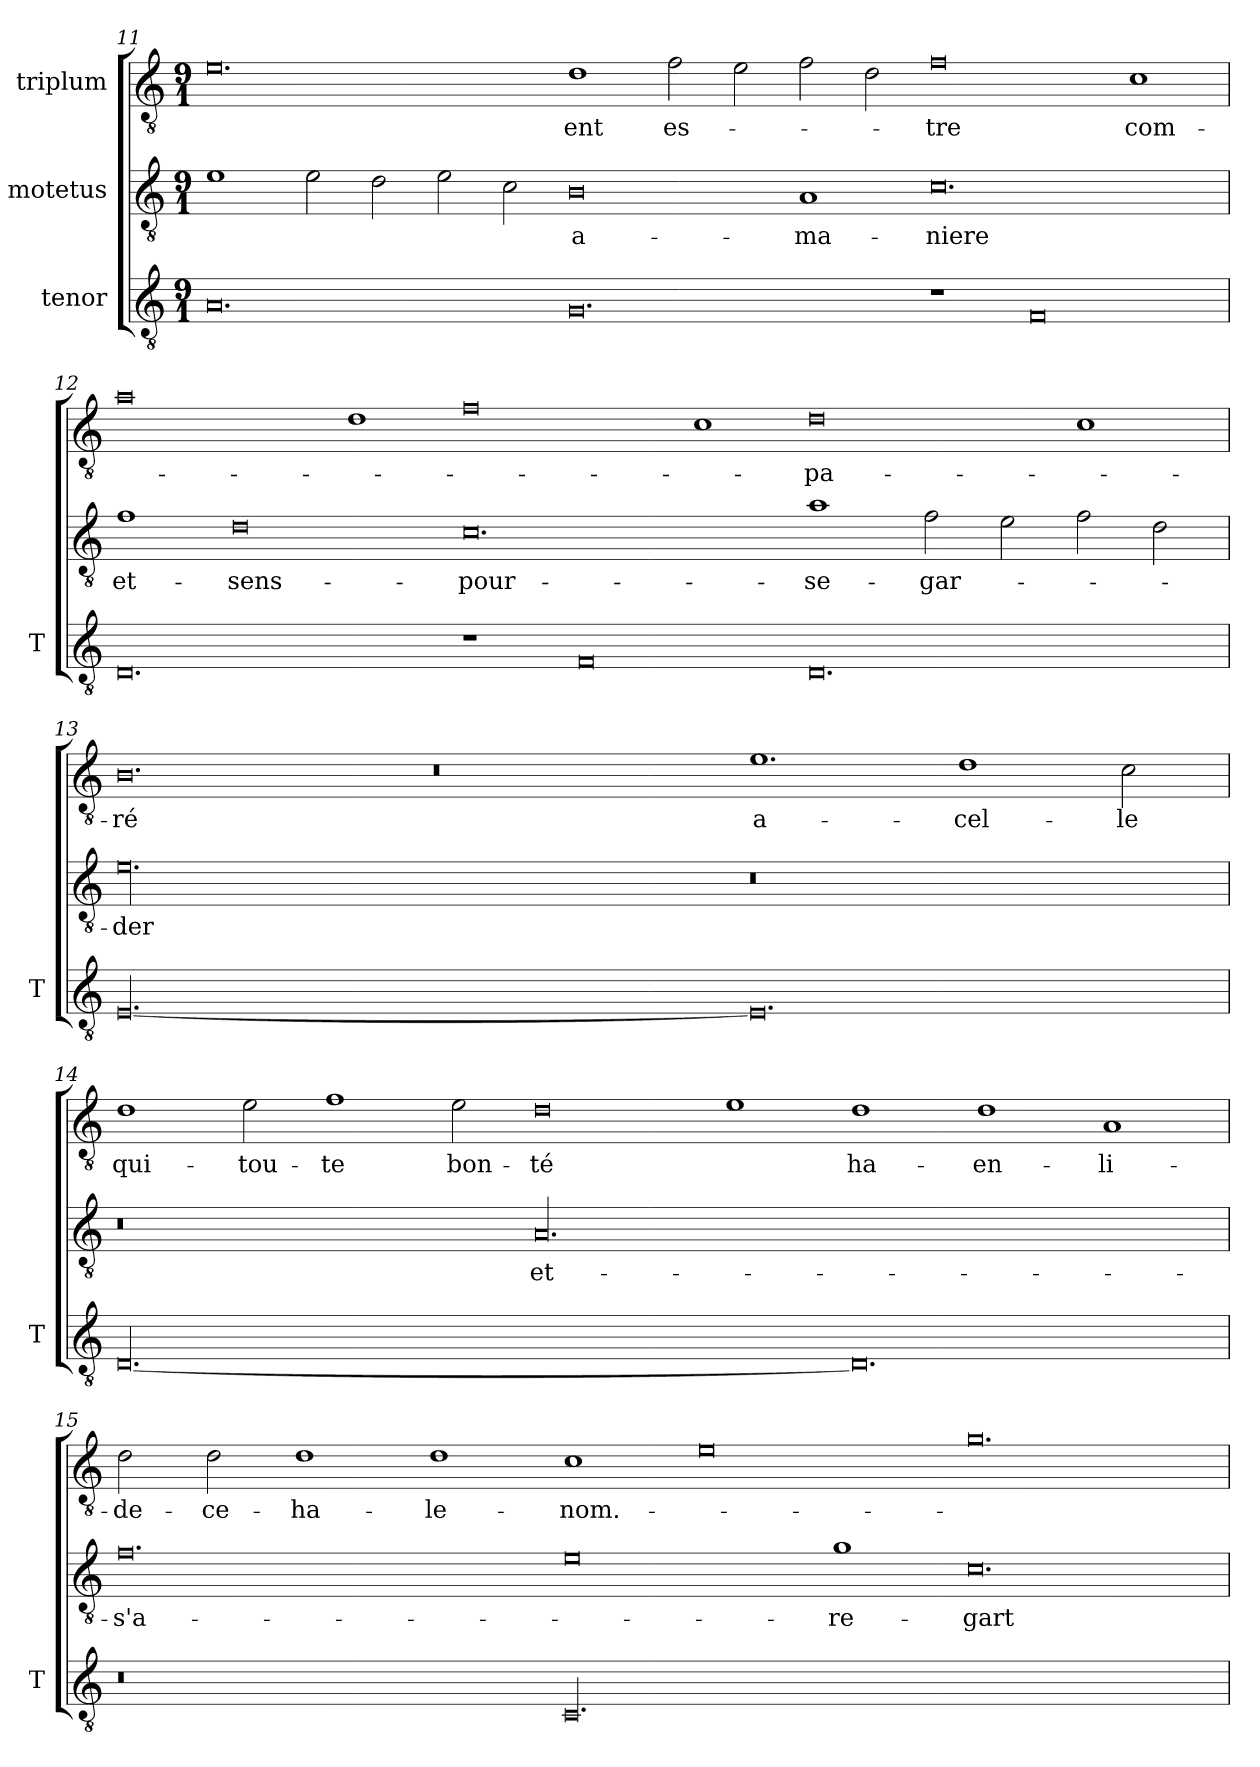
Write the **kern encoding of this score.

**kern	**kern	**text	**kern	**text
*part3	*part2	*part2	*part1	*part1
*staff3	*staff2	*staff2	*staff1	*staff1
*I"tenor	*I"motetus	*	*I"triplum	*
*I'T	*	*	*	*
*clefGv2	*clefGv2	*	*clefGv2	*
*k[]	*k[]	*	*k[]	*
*C:	*C:	*	*C:	*
*M9/1	*M9/1	*	*M9/1	*
=11	=11	=11	=11	=11
0.A/	1e\	.	0.e\	.
.	2e\	.	.	.
.	2d\	.	.	.
.	2e\	.	.	.
.	2c\	.	.	.
0.G/	0B\	a-	1d\	-ent
.	.	.	2f\	es-
.	.	.	2e\	.
.	1A/	ma-	2f\	.
.	.	.	2d\	.
1r	0.c\	-niere	0f\	-tre
0F/	.	.	.	.
.	.	.	1c\	com-
=12	=12	=12	=12	=12
0.D/	1f\	et-	0a\	.
.	0d\	sens-	.	.
.	.	.	1d\	.
1r	0.c\	pour-	0f\	.
0F/	.	.	.	.
.	.	.	1c\	.
0.D/	1a\	se-	0d\	-pa-
.	2f\	gar-	.	.
.	2e\	.	.	.
.	2f\	.	1c\	.
.	2d\	.	.	.
=13	=13	=13	=13	=13
[00.E/	00.e\	-der	0.B\	-ré
.	.	.	0.r	.
0.E/]	0.r	.	1.e\	a-
.	.	.	1d\	cel-
.	.	.	2c\	-le
=14	=14	=14	=14	=14
[00.D/	0.r	.	1d\	qui-
.	.	.	2e\	tou-
.	.	.	1f\	-te
.	.	.	2e\	bon-
.	00.A/	et-	0d\	-té
.	.	.	1e\	.
0.D/]	.	.	1d\	ha-
.	.	.	1d\	en-
.	.	.	1A/	li-
=15	=15	=15	=15	=15
0.r	0.f\	s'a-	2d\	de-
.	.	.	2d\	ce-
.	.	.	1d\	ha-
.	.	.	1d\	le-
00.C/	0e\	.	1c\	nom.-
.	.	.	0e\	.
.	1g\	re-	.	.
.	0.c\	-gart	0.g\	.
=	=	=	=	=
*-	*-	*-	*-	*-
